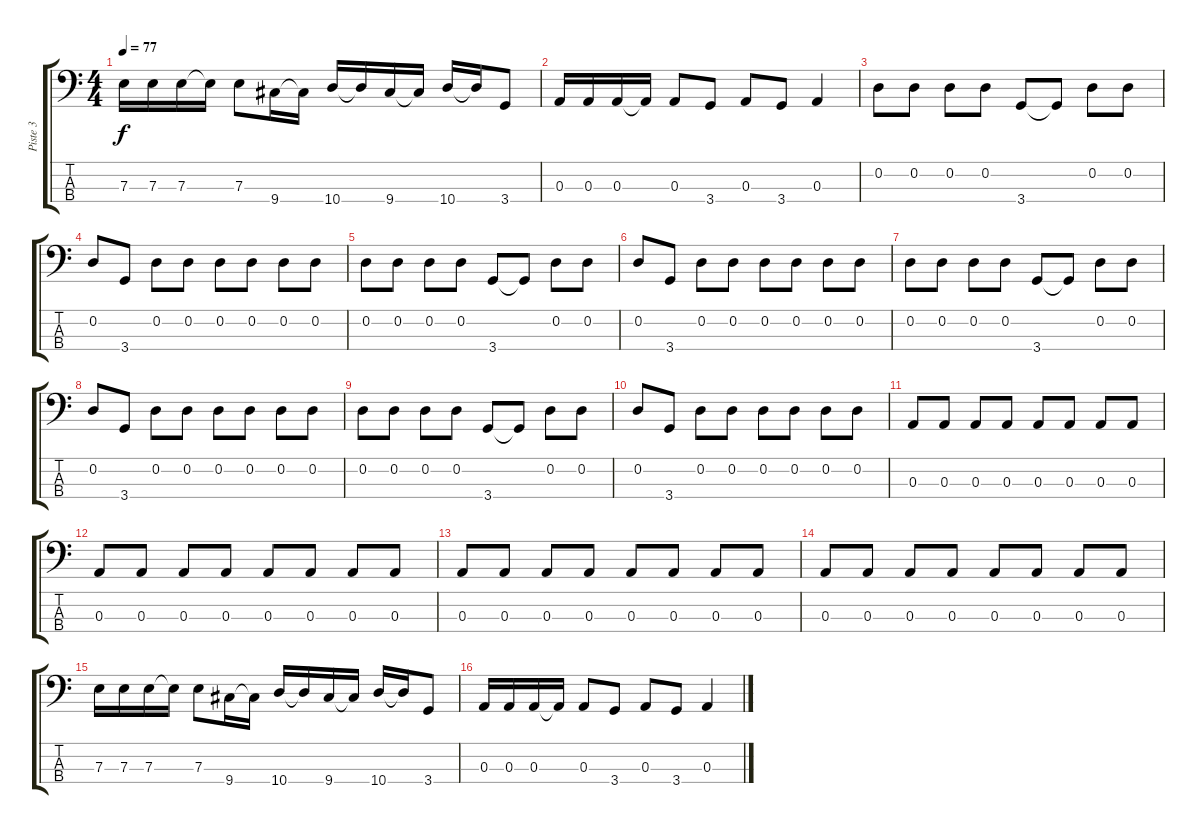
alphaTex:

\track ("Piste 3" "Piste 3") {instrument electricbassfinger}
\staff {score tabs}
\tuning (G2 D2 A1 E1) {hide}
\ts (4 4)
\tempo 77
\clef f4
\ks c
7.3.16{dy f} 7.3.16 7.3.16 7.3{t}.16 7.3.8 9.4.16 9.4{t}.16 10.4.16 10.4{t}.16 9.4.16 9.4{t}.16 10.4.16 10.4{t}.16 3.4.8 |
0.3.16 0.3.16 0.3.16 0.3{t}.16 0.3.8 3.4.8 0.3.8 3.4.8 0.3.4 |
0.2.8 0.2.8 0.2.8 0.2.8 3.4.8 3.4{t}.8 0.2.8 0.2.8 |
0.2.8 3.4.8 0.2.8 0.2.8 0.2.8 0.2.8 0.2.8 0.2.8 |
0.2.8 0.2.8 0.2.8 0.2.8 3.4.8 3.4{t}.8 0.2.8 0.2.8 |
0.2.8 3.4.8 0.2.8 0.2.8 0.2.8 0.2.8 0.2.8 0.2.8 |
0.2.8 0.2.8 0.2.8 0.2.8 3.4.8 3.4{t}.8 0.2.8 0.2.8 |
0.2.8 3.4.8 0.2.8 0.2.8 0.2.8 0.2.8 0.2.8 0.2.8 |
0.2.8 0.2.8 0.2.8 0.2.8 3.4.8 3.4{t}.8 0.2.8 0.2.8 |
0.2.8 3.4.8 0.2.8 0.2.8 0.2.8 0.2.8 0.2.8 0.2.8 |
0.3.8 0.3.8 0.3.8 0.3.8 0.3.8 0.3.8 0.3.8 0.3.8 |
0.3.8 0.3.8 0.3.8 0.3.8 0.3.8 0.3.8 0.3.8 0.3.8 |
0.3.8 0.3.8 0.3.8 0.3.8 0.3.8 0.3.8 0.3.8 0.3.8 |
0.3.8 0.3.8 0.3.8 0.3.8 0.3.8 0.3.8 0.3.8 0.3.8 |
7.3.16 7.3.16 7.3.16 7.3{t}.16 7.3.8 9.4.16 9.4{t}.16 10.4.16 10.4{t}.16 9.4.16 9.4{t}.16 10.4.16 10.4{t}.16 3.4.8 |
0.3.16 0.3.16 0.3.16 0.3{t}.16 0.3.8 3.4.8 0.3.8 3.4.8 0.3.4
